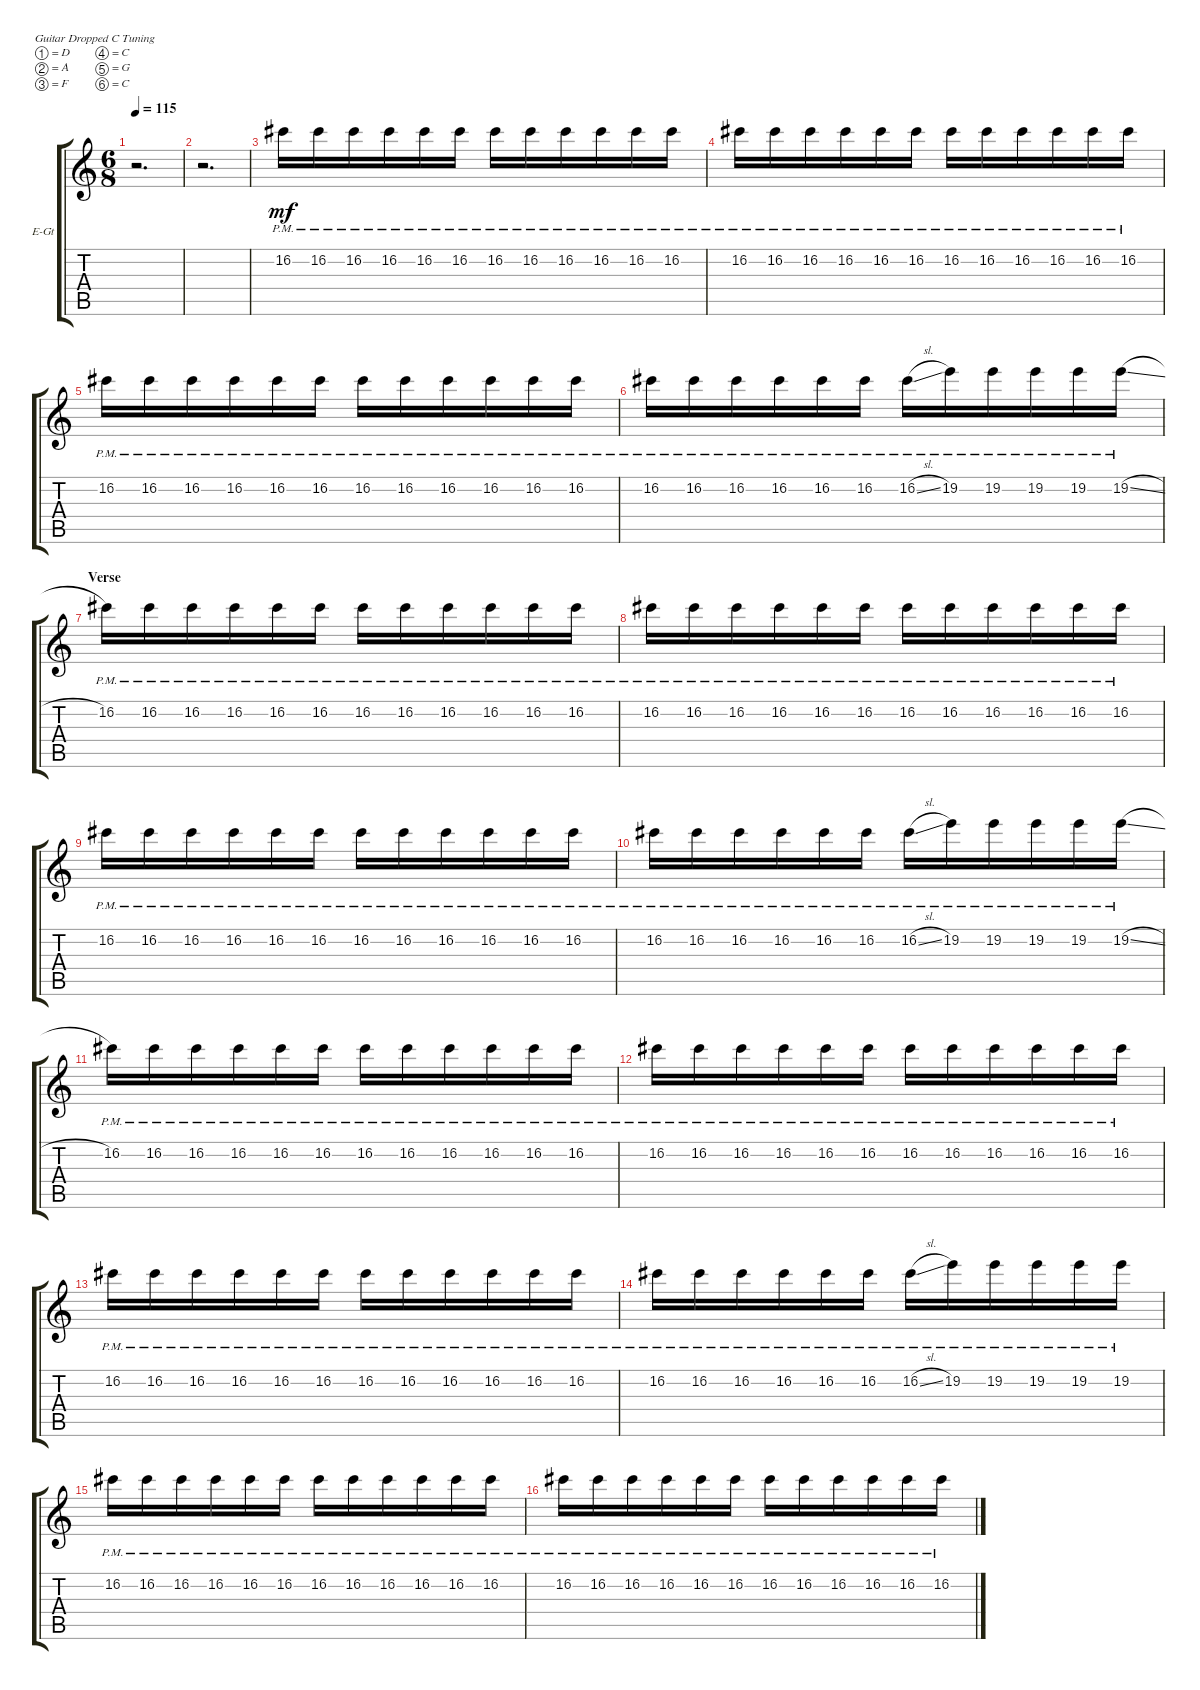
\bracketExtendMode groupsimilarinstruments
\firstSystemTrackNameOrientation horizontal
\otherSystemsTrackNameOrientation horizontal
\track ("Effect Guitar" "E-Gt") {instrument overdrivenguitar}
\staff {score tabs}
\tuning (D4 A3 F3 C3 G2 C2)
\ts (6 8)
\tempo 115
\clef g2
\ks c
r.2{d dy f} |
r.2{d} |
16.2{pm}.16{dy mf} 16.2{pm}.16 16.2{pm}.16 16.2{pm}.16 16.2{pm}.16 16.2{pm}.16 16.2{pm}.16 16.2{pm}.16 16.2{pm}.16 16.2{pm}.16 16.2{pm}.16 16.2{pm}.16 |
16.2{pm}.16 16.2{pm}.16 16.2{pm}.16 16.2{pm}.16 16.2{pm}.16 16.2{pm}.16 16.2{pm}.16 16.2{pm}.16 16.2{pm}.16 16.2{pm}.16 16.2{pm}.16 16.2{pm}.16 |
16.2{pm}.16 16.2{pm}.16 16.2{pm}.16 16.2{pm}.16 16.2{pm}.16 16.2{pm}.16 16.2{pm}.16 16.2{pm}.16 16.2{pm}.16 16.2{pm}.16 16.2{pm}.16 16.2{pm}.16 |
16.2{pm}.16 16.2{pm}.16 16.2{pm}.16 16.2{pm}.16 16.2{pm}.16 16.2{pm}.16 16.2{sl pm}.16 19.2{pm}.16 19.2{pm}.16 19.2{pm}.16 19.2{pm}.16 19.2{sl pm}.16 |
\section ("" "Verse")
16.2{pm}.16 16.2{pm}.16 16.2{pm}.16 16.2{pm}.16 16.2{pm}.16 16.2{pm}.16 16.2{pm}.16 16.2{pm}.16 16.2{pm}.16 16.2{pm}.16 16.2{pm}.16 16.2{pm}.16 |
16.2{pm}.16 16.2{pm}.16 16.2{pm}.16 16.2{pm}.16 16.2{pm}.16 16.2{pm}.16 16.2{pm}.16 16.2{pm}.16 16.2{pm}.16 16.2{pm}.16 16.2{pm}.16 16.2{pm}.16 |
16.2{pm}.16 16.2{pm}.16 16.2{pm}.16 16.2{pm}.16 16.2{pm}.16 16.2{pm}.16 16.2{pm}.16 16.2{pm}.16 16.2{pm}.16 16.2{pm}.16 16.2{pm}.16 16.2{pm}.16 |
16.2{pm}.16 16.2{pm}.16 16.2{pm}.16 16.2{pm}.16 16.2{pm}.16 16.2{pm}.16 16.2{sl pm}.16 19.2{pm}.16 19.2{pm}.16 19.2{pm}.16 19.2{pm}.16 19.2{sl pm}.16 |
16.2{pm}.16 16.2{pm}.16 16.2{pm}.16 16.2{pm}.16 16.2{pm}.16 16.2{pm}.16 16.2{pm}.16 16.2{pm}.16 16.2{pm}.16 16.2{pm}.16 16.2{pm}.16 16.2{pm}.16 |
16.2{pm}.16 16.2{pm}.16 16.2{pm}.16 16.2{pm}.16 16.2{pm}.16 16.2{pm}.16 16.2{pm}.16 16.2{pm}.16 16.2{pm}.16 16.2{pm}.16 16.2{pm}.16 16.2{pm}.16 |
16.2{pm}.16 16.2{pm}.16 16.2{pm}.16 16.2{pm}.16 16.2{pm}.16 16.2{pm}.16 16.2{pm}.16 16.2{pm}.16 16.2{pm}.16 16.2{pm}.16 16.2{pm}.16 16.2{pm}.16 |
16.2{pm}.16 16.2{pm}.16 16.2{pm}.16 16.2{pm}.16 16.2{pm}.16 16.2{pm}.16 16.2{sl pm}.16 19.2{pm}.16 19.2{pm}.16 19.2{pm}.16 19.2{pm}.16 19.2{pm}.16 |
16.2{pm}.16 16.2{pm}.16 16.2{pm}.16 16.2{pm}.16 16.2{pm}.16 16.2{pm}.16 16.2{pm}.16 16.2{pm}.16 16.2{pm}.16 16.2{pm}.16 16.2{pm}.16 16.2{pm}.16 |
16.2{pm}.16 16.2{pm}.16 16.2{pm}.16 16.2{pm}.16 16.2{pm}.16 16.2{pm}.16 16.2{pm}.16 16.2{pm}.16 16.2{pm}.16 16.2{pm}.16 16.2{pm}.16 16.2{pm}.16
